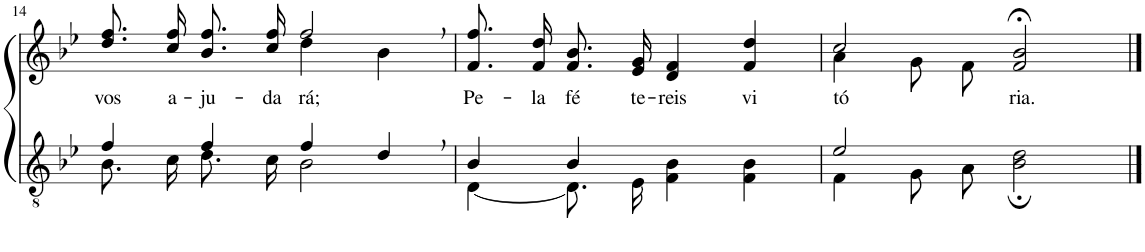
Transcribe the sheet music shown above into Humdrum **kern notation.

**kern	**kern	**text
*part2	*part1	*part1
*staff2	*staff1	*staff1
*I"Parte III e IV	*I"Parte I e II	*
!!LO:PB:g=z
*clefGv2	*clefG2	*
*Trd3c5	*Trd3c5	*
*k[b-e-]	*k[b-e-]	*
*M4/4	*M4/4	*
=14	=14	=14
*^	*	*
!	!	!	!LO:LY:b
*	*	*^	*
4f/	8.B-\L	8.dd\ 8.ff\L	2ryy	vos
!	!	!	!	!LO:LY:b
.	16c\Jk	16cc\ 16ff\Jk	.	a-
!	!	!	!	!LO:LY:b
4f/	8.d\L	8.b-\ 8.ff\L	.	-ju-
!	!	!	!	!LO:LY:b
.	16c\Jk	16cc\ 16ff\Jk	.	-da-
!	!	!	!	!LO:LY:b
4f/	2B-\	2ff,/	4dd\	-rá;
4d,/	.	.	4b-\	.
=15	=15	=15	=15	=15
!	!	!	!	!LO:LY:b
*	*	*v	*v	*
4B-/	[4D\	8.f/ 8.ff/L	Pe-
!	!	!	!LO:LY:b
.	.	16f/ 16dd/Jk	-la
!	!	!	!LO:LY:b
4B-/	8.D\L]	8.f/ 8.b-/L	fé
!	!	!	!LO:LY:b
.	16E-\Jk	16e-/ 16g/Jk	te-
!	!	!	!LO:LY:b
2ryy	4F\ 4B-\	4d/ 4f/	-reis
!	!	!	!LO:LY:b
.	4F\ 4B-\	4f/ 4dd/	vi-
=16	=16	=16	=16
*	*	*^	*
!	!	!	!	!LO:LY:b
2e-/	4F\	2cc/	4a\	-tó-
.	8G\L	.	8g\L	.
.	8A\J	.	8f\J	.
!	!	!	!	!LO:LY:b
2ryy	2B-\; 2d\;	2f/;< 2b-/;<	2ryy	-ria.
*v	*v	*	*	*
*	*v	*v	*
==	==	==
*-	*-	*-
